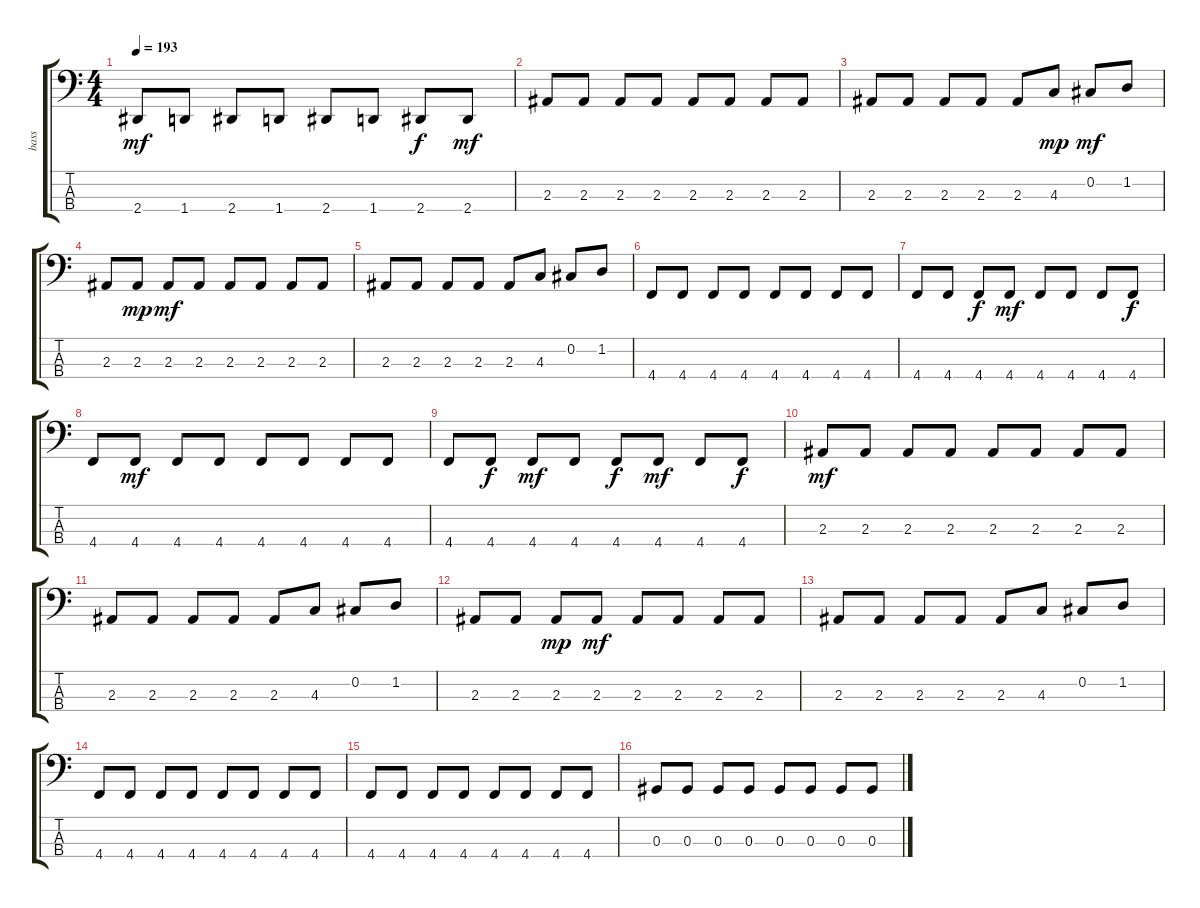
\track ("bass" "bass") {instrument electricbasspick}
\staff {score tabs}
\tuning (Gb2 Db2 Ab1 Db1) {hide}
\ts (4 4)
\tempo 193
\clef f4
\ks c
2.4.8{dy mf} 1.4.8 2.4.8 1.4.8 2.4.8 1.4.8 2.4.8{dy f} 2.4.8{dy mf} |
2.3.8 2.3.8 2.3.8 2.3.8 2.3.8 2.3.8 2.3.8 2.3.8 |
2.3.8 2.3.8 2.3.8 2.3.8 2.3.8 4.3.8{dy mp} 0.2.8{dy mf} 1.2.8 |
2.3.8 2.3.8{dy mp} 2.3.8{dy mf} 2.3.8 2.3.8 2.3.8 2.3.8 2.3.8 |
2.3.8 2.3.8 2.3.8 2.3.8 2.3.8 4.3.8 0.2.8 1.2.8 |
4.4.8 4.4.8 4.4.8 4.4.8 4.4.8 4.4.8 4.4.8 4.4.8 |
4.4.8 4.4.8 4.4.8{dy f} 4.4.8{dy mf} 4.4.8 4.4.8 4.4.8 4.4.8{dy f} |
4.4.8 4.4.8{dy mf} 4.4.8 4.4.8 4.4.8 4.4.8 4.4.8 4.4.8 |
4.4.8 4.4.8{dy f} 4.4.8{dy mf} 4.4.8 4.4.8{dy f} 4.4.8{dy mf} 4.4.8 4.4.8{dy f} |
2.3.8{dy mf} 2.3.8 2.3.8 2.3.8 2.3.8 2.3.8 2.3.8 2.3.8 |
2.3.8 2.3.8 2.3.8 2.3.8 2.3.8 4.3.8 0.2.8 1.2.8 |
2.3.8 2.3.8 2.3.8{dy mp} 2.3.8{dy mf} 2.3.8 2.3.8 2.3.8 2.3.8 |
2.3.8 2.3.8 2.3.8 2.3.8 2.3.8 4.3.8 0.2.8 1.2.8 |
4.4.8 4.4.8 4.4.8 4.4.8 4.4.8 4.4.8 4.4.8 4.4.8 |
4.4.8 4.4.8 4.4.8 4.4.8 4.4.8 4.4.8 4.4.8 4.4.8 |
0.3.8 0.3.8 0.3.8 0.3.8 0.3.8 0.3.8 0.3.8 0.3.8
